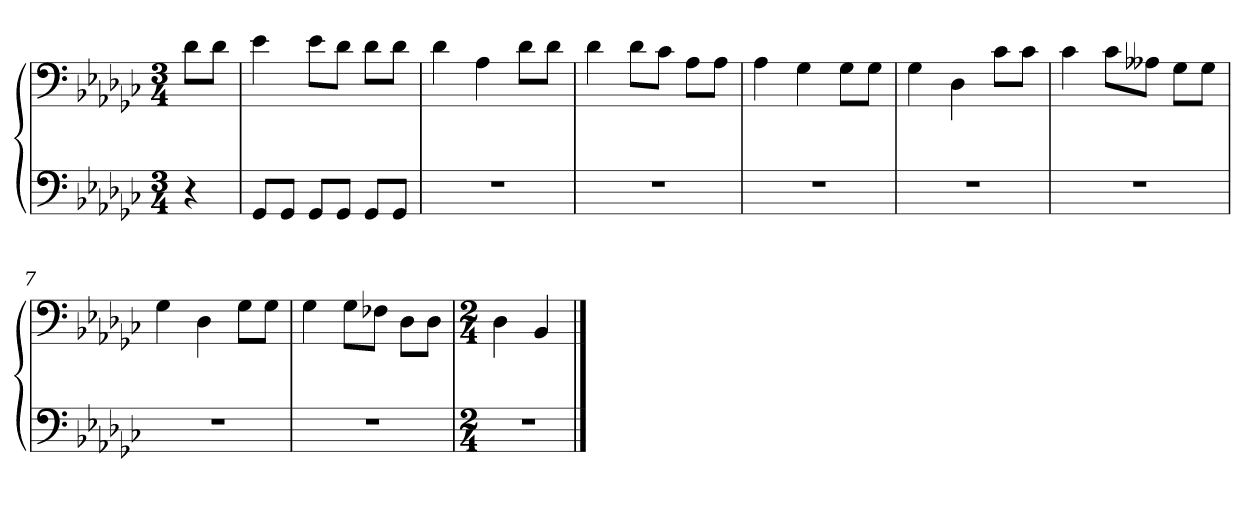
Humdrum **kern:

**kern	**kern
*part1	*part1
*staff2	*staff1
*clefF4	*clefF4
*k[b-e-a-d-g-c-]	*k[b-e-a-d-g-c-]
*M3/4	*M3/4
=	=
4r	8d-\L
.	8d-\J
=1	=1
8GG-/L	4e-\
8GG-/J	.
8GG-/L	8e-\L
8GG-/J	8d-\J
8GG-/L	8d-\L
8GG-/J	8d-\J
=2	=2
2.r	4d-\
.	4A-\
.	8d-\L
.	8d-\J
=3	=3
2.r	4d-\
.	8d-\L
.	8c-\J
.	8A-\L
.	8A-\J
=4	=4
2.r	4A-\
.	4G-\
.	8G-\L
.	8G-\J
=5	=5
2.r	4G-\
.	4D-\
.	8c-\L
.	8c-\J
=6	=6
2.r	4c-\
.	8c-\L
.	8A--X\J
.	8G-\L
.	8G-\J
=7	=7
2.r	4G-\
.	4D-\
.	8G-\L
.	8G-\J
=8	=8
2.r	4G-\
.	8G-\L
.	8F-X\J
.	8D-\L
.	8D-\J
=9	=9
*M2/4	*M2/4
2r	4D-\
.	4BB-/
==	==
*-	*-
